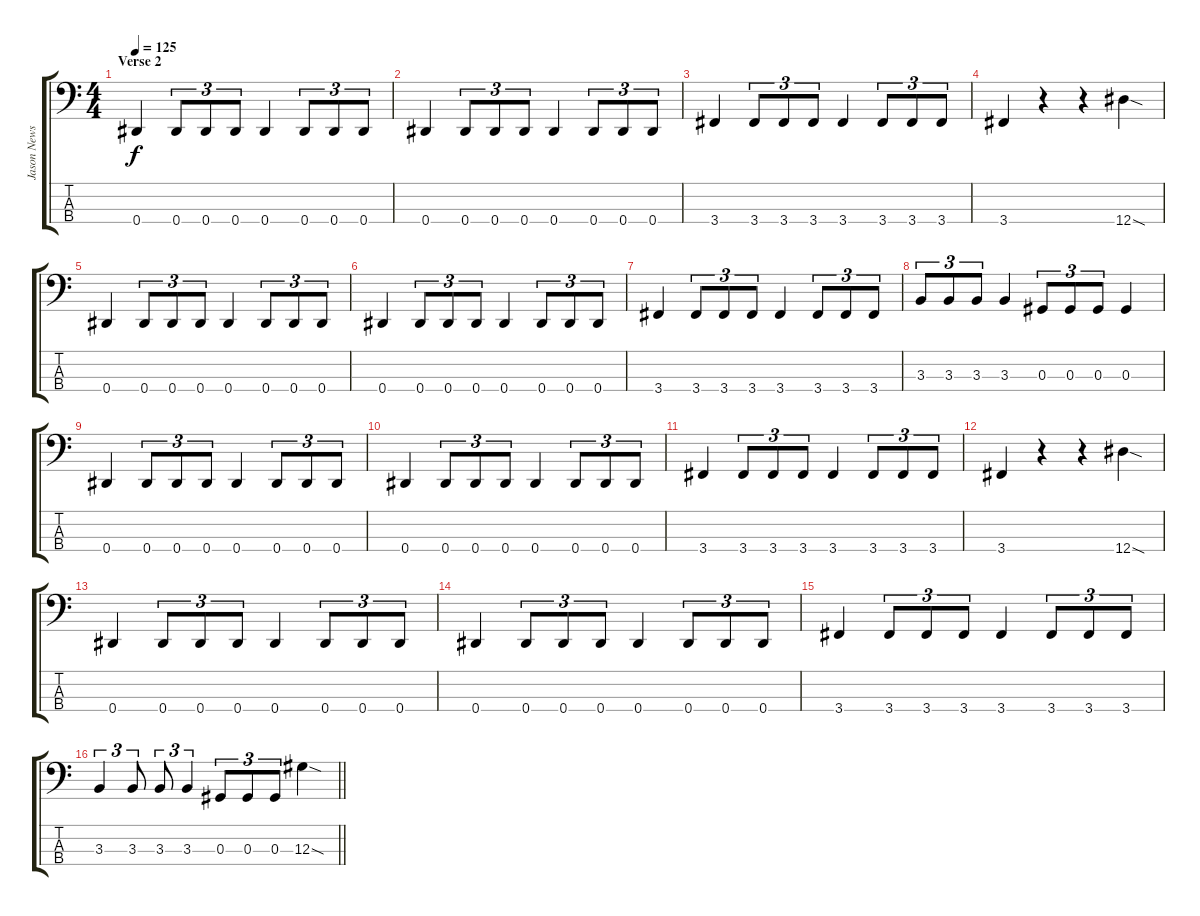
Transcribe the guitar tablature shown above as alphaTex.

\track ("Jason Newsted (Bass)" "Jason News") {instrument electricbasspick}
\staff {score tabs}
\tuning (Gb2 Db2 Ab1 Eb1) {hide}
\ts (4 4)
\section ("" "Verse 2")
\tempo 125
\clef f4
\ks c
0.4.4{dy f} 0.4.8{tu (3 2)} 0.4.8{tu (3 2)} 0.4.8{tu (3 2)} 0.4.4 0.4.8{tu (3 2)} 0.4.8{tu (3 2)} 0.4.8{tu (3 2)} |
0.4.4 0.4.8{tu (3 2)} 0.4.8{tu (3 2)} 0.4.8{tu (3 2)} 0.4.4 0.4.8{tu (3 2)} 0.4.8{tu (3 2)} 0.4.8{tu (3 2)} |
3.4.4 3.4.8{tu (3 2)} 3.4.8{tu (3 2)} 3.4.8{tu (3 2)} 3.4.4 3.4.8{tu (3 2)} 3.4.8{tu (3 2)} 3.4.8{tu (3 2)} |
3.4.4 r.4 r.4 12.4{sod}.4 |
0.4.4 0.4.8{tu (3 2)} 0.4.8{tu (3 2)} 0.4.8{tu (3 2)} 0.4.4 0.4.8{tu (3 2)} 0.4.8{tu (3 2)} 0.4.8{tu (3 2)} |
0.4.4 0.4.8{tu (3 2)} 0.4.8{tu (3 2)} 0.4.8{tu (3 2)} 0.4.4 0.4.8{tu (3 2)} 0.4.8{tu (3 2)} 0.4.8{tu (3 2)} |
3.4.4 3.4.8{tu (3 2)} 3.4.8{tu (3 2)} 3.4.8{tu (3 2)} 3.4.4 3.4.8{tu (3 2)} 3.4.8{tu (3 2)} 3.4.8{tu (3 2)} |
3.3.8{tu (3 2)} 3.3.8{tu (3 2)} 3.3.8{tu (3 2)} 3.3.4 0.3.8{tu (3 2)} 0.3.8{tu (3 2)} 0.3.8{tu (3 2)} 0.3.4 |
0.4.4 0.4.8{tu (3 2)} 0.4.8{tu (3 2)} 0.4.8{tu (3 2)} 0.4.4 0.4.8{tu (3 2)} 0.4.8{tu (3 2)} 0.4.8{tu (3 2)} |
0.4.4 0.4.8{tu (3 2)} 0.4.8{tu (3 2)} 0.4.8{tu (3 2)} 0.4.4 0.4.8{tu (3 2)} 0.4.8{tu (3 2)} 0.4.8{tu (3 2)} |
3.4.4 3.4.8{tu (3 2)} 3.4.8{tu (3 2)} 3.4.8{tu (3 2)} 3.4.4 3.4.8{tu (3 2)} 3.4.8{tu (3 2)} 3.4.8{tu (3 2)} |
3.4.4 r.4 r.4 12.4{sod}.4 |
0.4.4 0.4.8{tu (3 2)} 0.4.8{tu (3 2)} 0.4.8{tu (3 2)} 0.4.4 0.4.8{tu (3 2)} 0.4.8{tu (3 2)} 0.4.8{tu (3 2)} |
0.4.4 0.4.8{tu (3 2)} 0.4.8{tu (3 2)} 0.4.8{tu (3 2)} 0.4.4 0.4.8{tu (3 2)} 0.4.8{tu (3 2)} 0.4.8{tu (3 2)} |
3.4.4 3.4.8{tu (3 2)} 3.4.8{tu (3 2)} 3.4.8{tu (3 2)} 3.4.4 3.4.8{tu (3 2)} 3.4.8{tu (3 2)} 3.4.8{tu (3 2)} |
\barLineRight lightlight
3.3.4{tu (3 2)} 3.3.8{tu (3 2)} 3.3.8{tu (3 2)} 3.3.4{tu (3 2)} 0.3.8{tu (3 2)} 0.3.8{tu (3 2)} 0.3.8{tu (3 2)} 12.3{sod}.4
